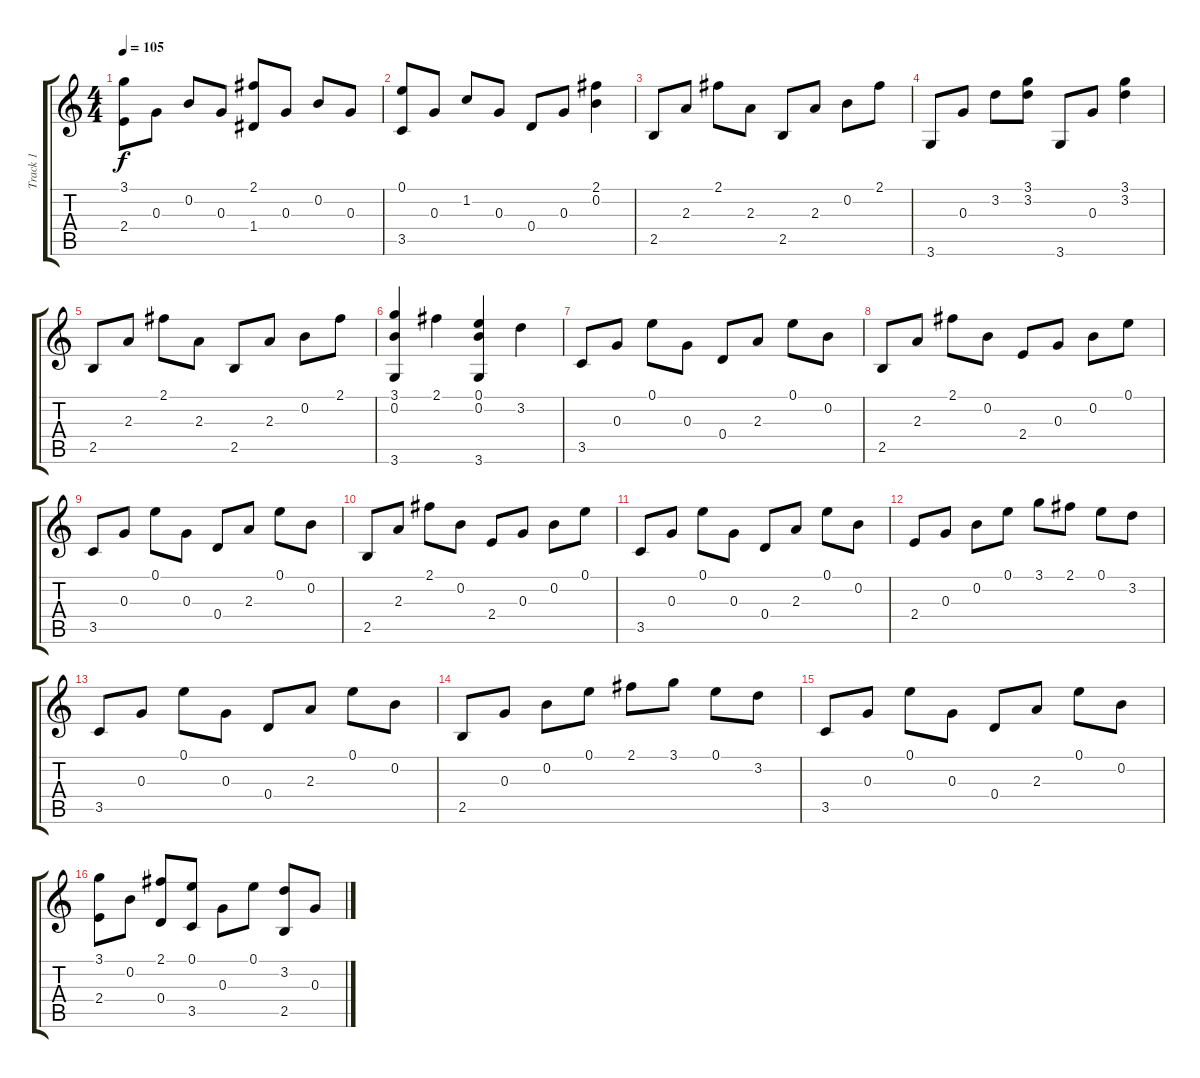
\track ("Track 1" "Track 1") {instrument acousticguitarnylon}
\staff {score tabs}
\tuning (E4 B3 G3 D3 A2 E2) {hide}
\ts (4 4)
\tempo 105
\clef g2
\ks c
(3.1 2.4).8{dy f} 0.3.8 0.2.8 0.3.8 (2.1 1.4).8 0.3.8 0.2.8 0.3.8 |
(0.1 3.5).8 0.3.8 1.2.8 0.3.8 0.4.8 0.3.8 (2.1 0.2).4 |
2.5.8 2.3.8 2.1.8 2.3.8 2.5.8 2.3.8 0.2.8 2.1.8 |
3.6.8 0.3.8 3.2.8 (3.1 3.2).8 3.6.8 0.3.8 (3.1 3.2).4 |
2.5.8 2.3.8 2.1.8 2.3.8 2.5.8 2.3.8 0.2.8 2.1.8 |
(3.1 0.2 3.6).4 2.1.4 (0.1 0.2 3.6).4 3.2.4 |
3.5.8 0.3.8 0.1.8 0.3.8 0.4.8 2.3.8 0.1.8 0.2.8 |
2.5.8 2.3.8 2.1.8 0.2.8 2.4.8 0.3.8 0.2.8 0.1.8 |
3.5.8 0.3.8 0.1.8 0.3.8 0.4.8 2.3.8 0.1.8 0.2.8 |
2.5.8 2.3.8 2.1.8 0.2.8 2.4.8 0.3.8 0.2.8 0.1.8 |
3.5.8 0.3.8 0.1.8 0.3.8 0.4.8 2.3.8 0.1.8 0.2.8 |
2.4.8 0.3.8 0.2.8 0.1.8 3.1.8 2.1.8 0.1.8 3.2.8 |
3.5.8 0.3.8 0.1.8 0.3.8 0.4.8 2.3.8 0.1.8 0.2.8 |
2.5.8 0.3.8 0.2.8 0.1.8 2.1.8 3.1.8 0.1.8 3.2.8 |
3.5.8 0.3.8 0.1.8 0.3.8 0.4.8 2.3.8 0.1.8 0.2.8 |
(3.1 2.4).8 0.2.8 (2.1 0.4).8 (0.1 3.5).8 0.3.8 0.1.8 (3.2 2.5).8 0.3.8
